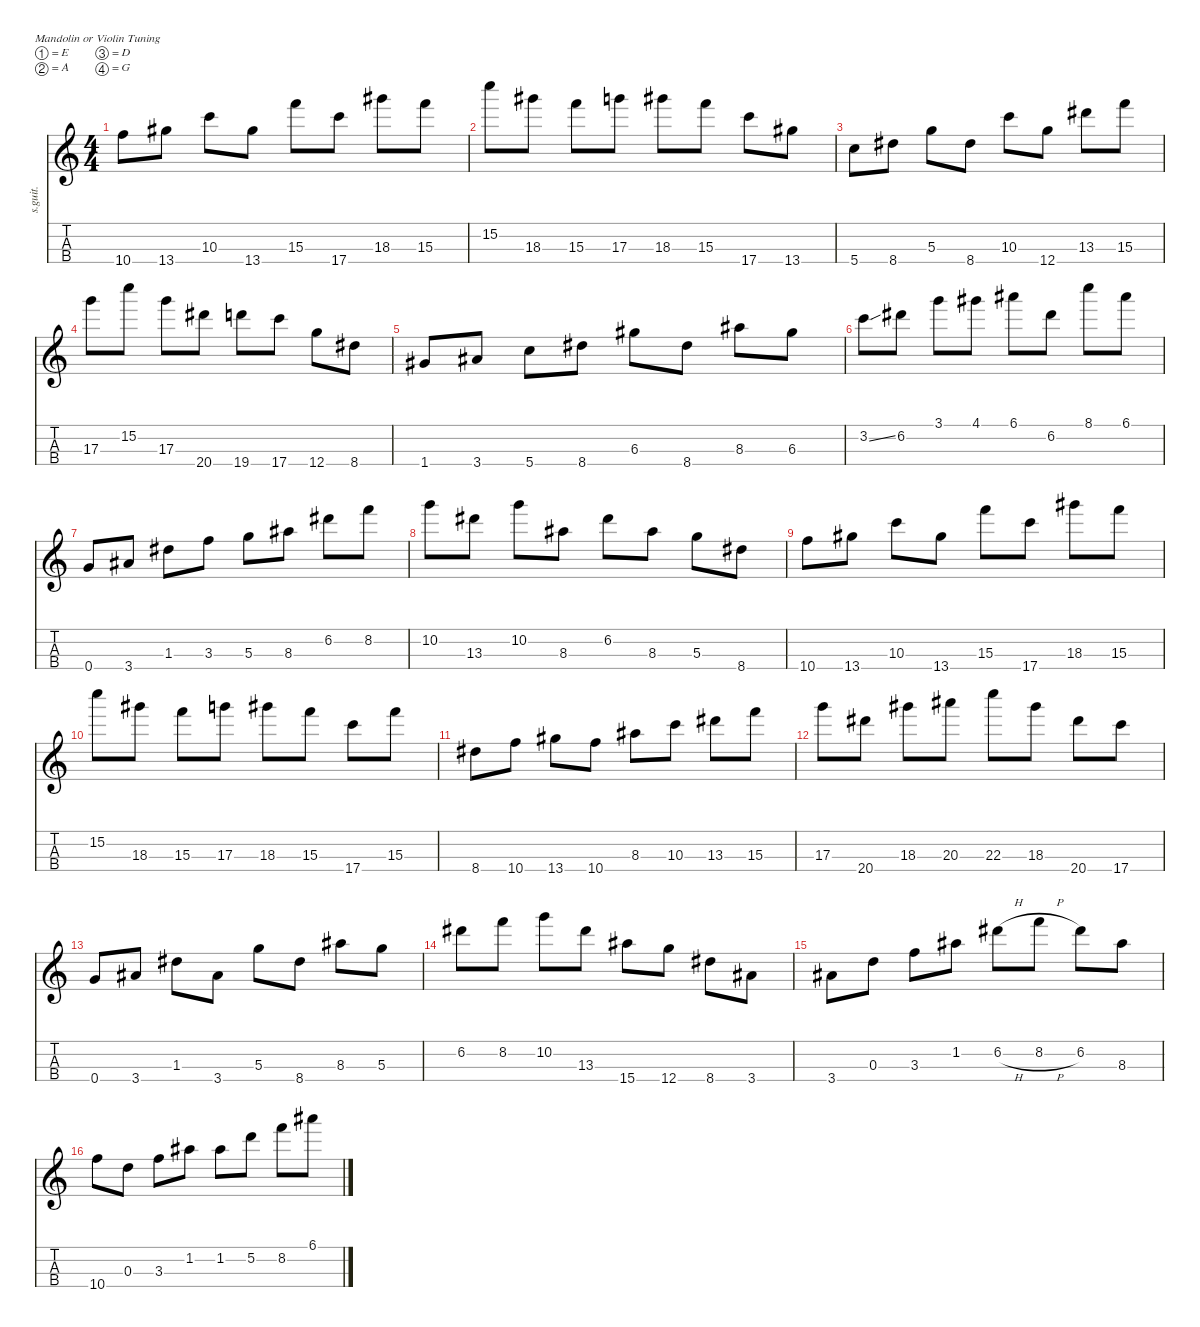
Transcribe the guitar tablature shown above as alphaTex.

\defaultSystemsLayout 4
\hideDynamics
\bracketExtendMode nobrackets
\track ("Violin 1" "s.guit.") {instrument violin}
\staff {score tabs}
\tuning (E5 A4 D4 G3)
\displaytranspose 12
\ts (4 4)
\tempo (213 hide)
\clef g2
\ks c
10.4.8{lyrics (0 "") lyrics (1 "") lyrics (2 "") lyrics (3 "") lyrics (4 "") dy mf} 13.4{acc #}.8{lyrics (0 "") lyrics (1 "") lyrics (2 "") lyrics (3 "") lyrics (4 "")} 10.3.8{lyrics (0 "") lyrics (1 "") lyrics (2 "") lyrics (3 "") lyrics (4 "")} 13.4{acc #}.8{lyrics (0 "") lyrics (1 "") lyrics (2 "") lyrics (3 "") lyrics (4 "")} 15.3.8{lyrics (0 "") lyrics (1 "") lyrics (2 "") lyrics (3 "") lyrics (4 "")} 17.4.8{lyrics (0 "") lyrics (1 "") lyrics (2 "") lyrics (3 "") lyrics (4 "")} 18.3{acc #}.8{lyrics (0 "") lyrics (1 "") lyrics (2 "") lyrics (3 "") lyrics (4 "")} 15.3.8{lyrics (0 "") lyrics (1 "") lyrics (2 "") lyrics (3 "") lyrics (4 "")} |
15.2.8{lyrics (0 "") lyrics (1 "") lyrics (2 "") lyrics (3 "") lyrics (4 "")} 18.3{acc #}.8{lyrics (0 "") lyrics (1 "") lyrics (2 "") lyrics (3 "") lyrics (4 "")} 15.3.8{lyrics (0 "") lyrics (1 "") lyrics (2 "") lyrics (3 "") lyrics (4 "")} 17.3.8{lyrics (0 "") lyrics (1 "") lyrics (2 "") lyrics (3 "") lyrics (4 "")} 18.3{acc #}.8{lyrics (0 "") lyrics (1 "") lyrics (2 "") lyrics (3 "") lyrics (4 "")} 15.3.8{lyrics (0 "") lyrics (1 "") lyrics (2 "") lyrics (3 "") lyrics (4 "")} 17.4.8{lyrics (0 "") lyrics (1 "") lyrics (2 "") lyrics (3 "") lyrics (4 "")} 13.4{acc #}.8{lyrics (0 "") lyrics (1 "") lyrics (2 "") lyrics (3 "") lyrics (4 "")} |
5.4.8{lyrics (0 "") lyrics (1 "") lyrics (2 "") lyrics (3 "") lyrics (4 "")} 8.4{acc #}.8{lyrics (0 "") lyrics (1 "") lyrics (2 "") lyrics (3 "") lyrics (4 "")} 5.3.8{lyrics (0 "") lyrics (1 "") lyrics (2 "") lyrics (3 "") lyrics (4 "")} 8.4{acc #}.8{lyrics (0 "") lyrics (1 "") lyrics (2 "") lyrics (3 "") lyrics (4 "")} 10.3.8{lyrics (0 "") lyrics (1 "") lyrics (2 "") lyrics (3 "") lyrics (4 "")} 12.4.8{lyrics (0 "") lyrics (1 "") lyrics (2 "") lyrics (3 "") lyrics (4 "")} 13.3{acc #}.8{lyrics (0 "") lyrics (1 "") lyrics (2 "") lyrics (3 "") lyrics (4 "")} 15.3.8{lyrics (0 "") lyrics (1 "") lyrics (2 "") lyrics (3 "") lyrics (4 "")} |
17.3.8{lyrics (0 "") lyrics (1 "") lyrics (2 "") lyrics (3 "") lyrics (4 "")} 15.2.8{lyrics (0 "") lyrics (1 "") lyrics (2 "") lyrics (3 "") lyrics (4 "")} 17.3.8{lyrics (0 "") lyrics (1 "") lyrics (2 "") lyrics (3 "") lyrics (4 "")} 20.4{acc #}.8{lyrics (0 "") lyrics (1 "") lyrics (2 "") lyrics (3 "") lyrics (4 "")} 19.4.8{lyrics (0 "") lyrics (1 "") lyrics (2 "") lyrics (3 "") lyrics (4 "")} 17.4.8{lyrics (0 "") lyrics (1 "") lyrics (2 "") lyrics (3 "") lyrics (4 "")} 12.4.8{lyrics (0 "") lyrics (1 "") lyrics (2 "") lyrics (3 "") lyrics (4 "")} 8.4{acc #}.8{lyrics (0 "") lyrics (1 "") lyrics (2 "") lyrics (3 "") lyrics (4 "")} |
1.4{acc #}.8{lyrics (0 "") lyrics (1 "") lyrics (2 "") lyrics (3 "") lyrics (4 "")} 3.4{acc #}.8{lyrics (0 "") lyrics (1 "") lyrics (2 "") lyrics (3 "") lyrics (4 "")} 5.4.8{lyrics (0 "") lyrics (1 "") lyrics (2 "") lyrics (3 "") lyrics (4 "")} 8.4{acc #}.8{lyrics (0 "") lyrics (1 "") lyrics (2 "") lyrics (3 "") lyrics (4 "")} 6.3{acc #}.8{lyrics (0 "") lyrics (1 "") lyrics (2 "") lyrics (3 "") lyrics (4 "")} 8.4{acc #}.8{lyrics (0 "") lyrics (1 "") lyrics (2 "") lyrics (3 "") lyrics (4 "")} 8.3{acc #}.8{lyrics (0 "") lyrics (1 "") lyrics (2 "") lyrics (3 "") lyrics (4 "")} 6.3{acc #}.8{lyrics (0 "") lyrics (1 "") lyrics (2 "") lyrics (3 "") lyrics (4 "")} |
3.2{ss}.8{lyrics (0 "") lyrics (1 "") lyrics (2 "") lyrics (3 "") lyrics (4 "")} 6.2{acc #}.8{lyrics (0 "") lyrics (1 "") lyrics (2 "") lyrics (3 "") lyrics (4 "")} 3.1.8{lyrics (0 "") lyrics (1 "") lyrics (2 "") lyrics (3 "") lyrics (4 "")} 4.1{acc #}.8{lyrics (0 "") lyrics (1 "") lyrics (2 "") lyrics (3 "") lyrics (4 "")} 6.1{acc #}.8{lyrics (0 "") lyrics (1 "") lyrics (2 "") lyrics (3 "") lyrics (4 "")} 6.2{acc #}.8{lyrics (0 "") lyrics (1 "") lyrics (2 "") lyrics (3 "") lyrics (4 "")} 8.1.8{lyrics (0 "") lyrics (1 "") lyrics (2 "") lyrics (3 "") lyrics (4 "")} 6.1{acc #}.8{lyrics (0 "") lyrics (1 "") lyrics (2 "") lyrics (3 "") lyrics (4 "")} |
0.4.8{lyrics (0 "") lyrics (1 "") lyrics (2 "") lyrics (3 "") lyrics (4 "")} 3.4{acc #}.8{lyrics (0 "") lyrics (1 "") lyrics (2 "") lyrics (3 "") lyrics (4 "")} 1.3{acc #}.8{lyrics (0 "") lyrics (1 "") lyrics (2 "") lyrics (3 "") lyrics (4 "")} 3.3.8{lyrics (0 "") lyrics (1 "") lyrics (2 "") lyrics (3 "") lyrics (4 "")} 5.3.8{lyrics (0 "") lyrics (1 "") lyrics (2 "") lyrics (3 "") lyrics (4 "")} 8.3{acc #}.8{lyrics (0 "") lyrics (1 "") lyrics (2 "") lyrics (3 "") lyrics (4 "")} 6.2{acc #}.8{lyrics (0 "") lyrics (1 "") lyrics (2 "") lyrics (3 "") lyrics (4 "")} 8.2.8{lyrics (0 "") lyrics (1 "") lyrics (2 "") lyrics (3 "") lyrics (4 "")} |
10.2.8{lyrics (0 "") lyrics (1 "") lyrics (2 "") lyrics (3 "") lyrics (4 "")} 13.3{acc #}.8{lyrics (0 "") lyrics (1 "") lyrics (2 "") lyrics (3 "") lyrics (4 "")} 10.2.8{lyrics (0 "") lyrics (1 "") lyrics (2 "") lyrics (3 "") lyrics (4 "")} 8.3{acc #}.8{lyrics (0 "") lyrics (1 "") lyrics (2 "") lyrics (3 "") lyrics (4 "")} 6.2{acc #}.8{lyrics (0 "") lyrics (1 "") lyrics (2 "") lyrics (3 "") lyrics (4 "")} 8.3{acc #}.8{lyrics (0 "") lyrics (1 "") lyrics (2 "") lyrics (3 "") lyrics (4 "")} 5.3.8{lyrics (0 "") lyrics (1 "") lyrics (2 "") lyrics (3 "") lyrics (4 "")} 8.4{acc #}.8{lyrics (0 "") lyrics (1 "") lyrics (2 "") lyrics (3 "") lyrics (4 "")} |
10.4.8{lyrics (0 "") lyrics (1 "") lyrics (2 "") lyrics (3 "") lyrics (4 "")} 13.4{acc #}.8{lyrics (0 "") lyrics (1 "") lyrics (2 "") lyrics (3 "") lyrics (4 "")} 10.3.8{lyrics (0 "") lyrics (1 "") lyrics (2 "") lyrics (3 "") lyrics (4 "")} 13.4{acc #}.8{lyrics (0 "") lyrics (1 "") lyrics (2 "") lyrics (3 "") lyrics (4 "")} 15.3.8{lyrics (0 "") lyrics (1 "") lyrics (2 "") lyrics (3 "") lyrics (4 "")} 17.4.8{lyrics (0 "") lyrics (1 "") lyrics (2 "") lyrics (3 "") lyrics (4 "")} 18.3{acc #}.8{lyrics (0 "") lyrics (1 "") lyrics (2 "") lyrics (3 "") lyrics (4 "")} 15.3.8{lyrics (0 "") lyrics (1 "") lyrics (2 "") lyrics (3 "") lyrics (4 "")} |
15.2.8{lyrics (0 "") lyrics (1 "") lyrics (2 "") lyrics (3 "") lyrics (4 "")} 18.3{acc #}.8{lyrics (0 "") lyrics (1 "") lyrics (2 "") lyrics (3 "") lyrics (4 "")} 15.3.8{lyrics (0 "") lyrics (1 "") lyrics (2 "") lyrics (3 "") lyrics (4 "")} 17.3.8{lyrics (0 "") lyrics (1 "") lyrics (2 "") lyrics (3 "") lyrics (4 "")} 18.3{acc #}.8{lyrics (0 "") lyrics (1 "") lyrics (2 "") lyrics (3 "") lyrics (4 "")} 15.3.8{lyrics (0 "") lyrics (1 "") lyrics (2 "") lyrics (3 "") lyrics (4 "")} 17.4.8{lyrics (0 "") lyrics (1 "") lyrics (2 "") lyrics (3 "") lyrics (4 "")} 15.3.8{lyrics (0 "") lyrics (1 "") lyrics (2 "") lyrics (3 "") lyrics (4 "")} |
8.4{acc #}.8{lyrics (0 "") lyrics (1 "") lyrics (2 "") lyrics (3 "") lyrics (4 "")} 10.4.8{lyrics (0 "") lyrics (1 "") lyrics (2 "") lyrics (3 "") lyrics (4 "")} 13.4{acc #}.8{lyrics (0 "") lyrics (1 "") lyrics (2 "") lyrics (3 "") lyrics (4 "")} 10.4.8{lyrics (0 "") lyrics (1 "") lyrics (2 "") lyrics (3 "") lyrics (4 "")} 8.3{acc #}.8{lyrics (0 "") lyrics (1 "") lyrics (2 "") lyrics (3 "") lyrics (4 "")} 10.3.8{lyrics (0 "") lyrics (1 "") lyrics (2 "") lyrics (3 "") lyrics (4 "")} 13.3{acc #}.8{lyrics (0 "") lyrics (1 "") lyrics (2 "") lyrics (3 "") lyrics (4 "")} 15.3.8{lyrics (0 "") lyrics (1 "") lyrics (2 "") lyrics (3 "") lyrics (4 "")} |
17.3.8{lyrics (0 "") lyrics (1 "") lyrics (2 "") lyrics (3 "") lyrics (4 "")} 20.4{acc #}.8{lyrics (0 "") lyrics (1 "") lyrics (2 "") lyrics (3 "") lyrics (4 "")} 18.3{acc #}.8{lyrics (0 "") lyrics (1 "") lyrics (2 "") lyrics (3 "") lyrics (4 "")} 20.3{acc #}.8{lyrics (0 "") lyrics (1 "") lyrics (2 "") lyrics (3 "") lyrics (4 "")} 22.3.8{lyrics (0 "") lyrics (1 "") lyrics (2 "") lyrics (3 "") lyrics (4 "")} 18.3{acc #}.8{lyrics (0 "") lyrics (1 "") lyrics (2 "") lyrics (3 "") lyrics (4 "")} 20.4{acc #}.8{lyrics (0 "") lyrics (1 "") lyrics (2 "") lyrics (3 "") lyrics (4 "")} 17.4.8{lyrics (0 "") lyrics (1 "") lyrics (2 "") lyrics (3 "") lyrics (4 "")} |
0.4.8{lyrics (0 "") lyrics (1 "") lyrics (2 "") lyrics (3 "") lyrics (4 "")} 3.4{acc #}.8{lyrics (0 "") lyrics (1 "") lyrics (2 "") lyrics (3 "") lyrics (4 "")} 1.3{acc #}.8{lyrics (0 "") lyrics (1 "") lyrics (2 "") lyrics (3 "") lyrics (4 "")} 3.4{acc #}.8{lyrics (0 "") lyrics (1 "") lyrics (2 "") lyrics (3 "") lyrics (4 "")} 5.3.8{lyrics (0 "") lyrics (1 "") lyrics (2 "") lyrics (3 "") lyrics (4 "")} 8.4{acc #}.8{lyrics (0 "") lyrics (1 "") lyrics (2 "") lyrics (3 "") lyrics (4 "")} 8.3{acc #}.8{lyrics (0 "") lyrics (1 "") lyrics (2 "") lyrics (3 "") lyrics (4 "")} 5.3.8{lyrics (0 "") lyrics (1 "") lyrics (2 "") lyrics (3 "") lyrics (4 "")} |
6.2{acc #}.8{lyrics (0 "") lyrics (1 "") lyrics (2 "") lyrics (3 "") lyrics (4 "")} 8.2.8{lyrics (0 "") lyrics (1 "") lyrics (2 "") lyrics (3 "") lyrics (4 "")} 10.2.8{lyrics (0 "") lyrics (1 "") lyrics (2 "") lyrics (3 "") lyrics (4 "")} 13.3{acc #}.8{lyrics (0 "") lyrics (1 "") lyrics (2 "") lyrics (3 "") lyrics (4 "")} 15.4{acc #}.8{lyrics (0 "") lyrics (1 "") lyrics (2 "") lyrics (3 "") lyrics (4 "")} 12.4.8{lyrics (0 "") lyrics (1 "") lyrics (2 "") lyrics (3 "") lyrics (4 "")} 8.4{acc #}.8{lyrics (0 "") lyrics (1 "") lyrics (2 "") lyrics (3 "") lyrics (4 "")} 3.4{acc #}.8{lyrics (0 "") lyrics (1 "") lyrics (2 "") lyrics (3 "") lyrics (4 "")} |
3.4{acc #}.8{lyrics (0 "") lyrics (1 "") lyrics (2 "") lyrics (3 "") lyrics (4 "")} 0.3.8{lyrics (0 "") lyrics (1 "") lyrics (2 "") lyrics (3 "") lyrics (4 "")} 3.3.8{lyrics (0 "") lyrics (1 "") lyrics (2 "") lyrics (3 "") lyrics (4 "")} 1.2{acc #}.8{lyrics (0 "") lyrics (1 "") lyrics (2 "") lyrics (3 "") lyrics (4 "")} 6.2{h acc #}.8{lyrics (0 "") lyrics (1 "") lyrics (2 "") lyrics (3 "") lyrics (4 "")} 8.2{h}.8{lyrics (0 "") lyrics (1 "") lyrics (2 "") lyrics (3 "") lyrics (4 "")} 6.2{acc #}.8{lyrics (0 "") lyrics (1 "") lyrics (2 "") lyrics (3 "") lyrics (4 "")} 8.3{acc #}.8{lyrics (0 "") lyrics (1 "") lyrics (2 "") lyrics (3 "") lyrics (4 "")} |
10.4.8{lyrics (0 "") lyrics (1 "") lyrics (2 "") lyrics (3 "") lyrics (4 "")} 0.3.8{lyrics (0 "") lyrics (1 "") lyrics (2 "") lyrics (3 "") lyrics (4 "")} 3.3.8{lyrics (0 "") lyrics (1 "") lyrics (2 "") lyrics (3 "") lyrics (4 "")} 1.2{acc #}.8{lyrics (0 "") lyrics (1 "") lyrics (2 "") lyrics (3 "") lyrics (4 "")} 1.2{acc #}.8{lyrics (0 "") lyrics (1 "") lyrics (2 "") lyrics (3 "") lyrics (4 "")} 5.2.8{lyrics (0 "") lyrics (1 "") lyrics (2 "") lyrics (3 "") lyrics (4 "")} 8.2.8{lyrics (0 "") lyrics (1 "") lyrics (2 "") lyrics (3 "") lyrics (4 "")} 6.1{acc #}.8{lyrics (0 "") lyrics (1 "") lyrics (2 "") lyrics (3 "") lyrics (4 "")}
